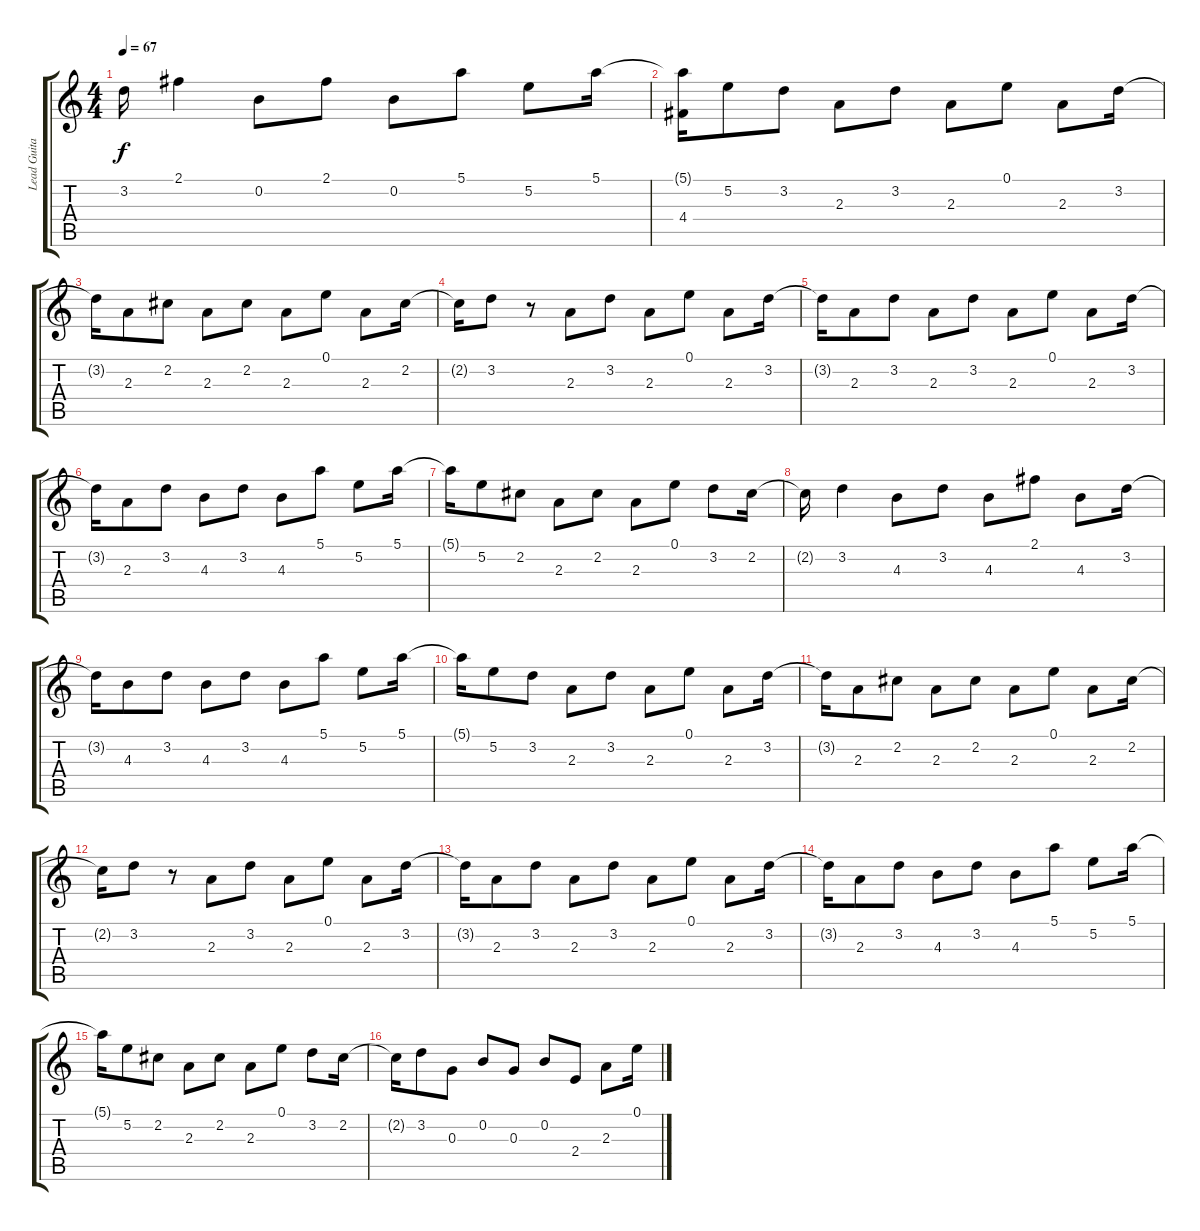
\track ("Lead Guitar" "Lead Guita") {instrument electricguitarclean}
\staff {score tabs}
\tuning (E4 B3 G3 D3 A2 E2) {hide}
\ts (4 4)
\tempo 67
\clef g2
\ks c
3.2{t}.16{dy f} 2.1.4 0.2.8 2.1.8 0.2.8 5.1.8 5.2.8 5.1.16 |
(5.1{t} 4.4{t}).16 5.2.8 3.2.8 2.3.8 3.2.8 2.3.8 0.1.8 2.3.8 3.2.16 |
3.2{t}.16 2.3.8 2.2.8 2.3.8 2.2.8 2.3.8 0.1.8 2.3.8 2.2.16 |
2.2{t}.16 3.2.8 r.8 2.3.8 3.2.8 2.3.8 0.1.8 2.3.8 3.2.16 |
3.2{t}.16 2.3.8 3.2.8 2.3.8 3.2.8 2.3.8 0.1.8 2.3.8 3.2.16 |
3.2{t}.16 2.3.8 3.2.8 4.3.8 3.2.8 4.3.8 5.1.8 5.2.8 5.1.16 |
5.1{t}.16 5.2.8 2.2.8 2.3.8 2.2.8 2.3.8 0.1.8 3.2.8 2.2.16 |
2.2{t}.16 3.2.4 4.3.8 3.2.8 4.3.8 2.1.8 4.3.8 3.2.16 |
3.2{t}.16 4.3.8 3.2.8 4.3.8 3.2.8 4.3.8 5.1.8 5.2.8 5.1.16 |
5.1{t}.16 5.2.8 3.2.8 2.3.8 3.2.8 2.3.8 0.1.8 2.3.8 3.2.16 |
3.2{t}.16 2.3.8 2.2.8 2.3.8 2.2.8 2.3.8 0.1.8 2.3.8 2.2.16 |
2.2{t}.16 3.2.8 r.8 2.3.8 3.2.8 2.3.8 0.1.8 2.3.8 3.2.16 |
3.2{t}.16 2.3.8 3.2.8 2.3.8 3.2.8 2.3.8 0.1.8 2.3.8 3.2.16 |
3.2{t}.16 2.3.8 3.2.8 4.3.8 3.2.8 4.3.8 5.1.8 5.2.8 5.1.16 |
5.1{t}.16 5.2.8 2.2.8 2.3.8 2.2.8 2.3.8 0.1.8 3.2.8 2.2.16 |
2.2{t}.16 3.2.8 0.3.8 0.2.8 0.3.8 0.2.8 2.4.8 2.3.8 0.1.16
